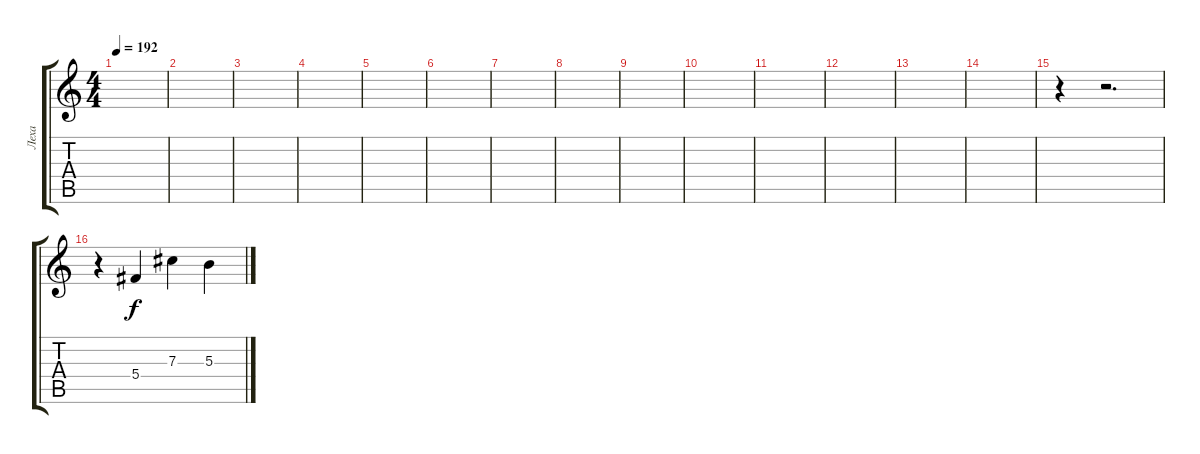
\track ("Леха" "Леха") {instrument acousticguitarsteel}
\staff {score tabs}
\tuning (Eb4 Bb3 Gb3 Db3 Ab2 Db2) {hide}
\ts (4 4)
\tempo 192
\clef g2
\ks c
|
|
|
|
|
|
|
|
|
|
|
|
|
|
r.4 r.2{d} |
r.4{instrument acousticguitarsteel} 5.4.4 7.3.4 5.3.4
